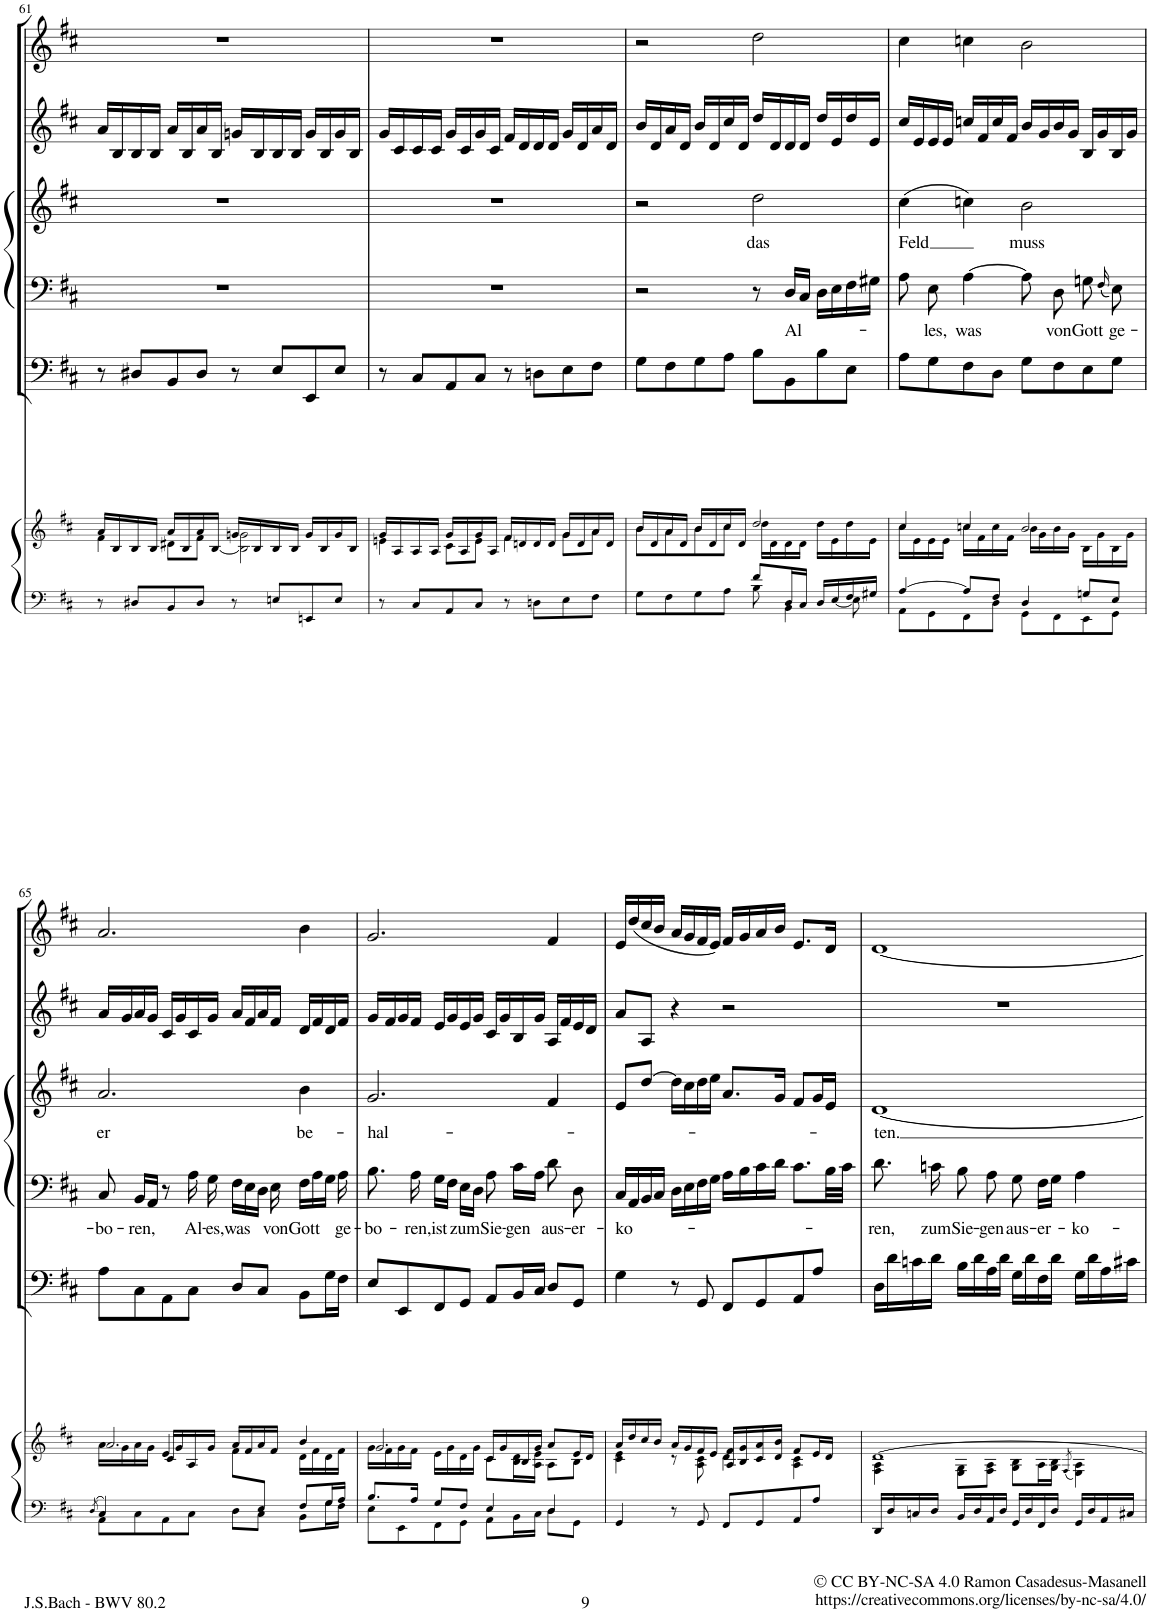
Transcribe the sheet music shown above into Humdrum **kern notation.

**kern	**kern	**kern	**kern	**text	**kern	**text	**kern	**kern
*part6	*part6	*part5	*part4	*part4	*part3	*part3	*part2	*part1
*staff7	*staff6	*staff5	*staff4	*staff4	*staff3	*staff3	*staff2	*staff1
*I"Piano reduction	*	*I"Continuo	*I"Basso	*	*I"Soprano	*	*I"Violino I.II. e Viola in unisono	*I"Oboe
*I'Pno	*	*	*	*	*	*	*	*I'Ob
!!LO:PB:g=z
*clefF4	*clefG2	*clefF4	*clefF4	*	*clefG2	*	*clefG2	*clefG2
*k[f#c#]	*k[f#c#]	*k[f#c#]	*k[f#c#]	*	*k[f#c#]	*	*k[f#c#]	*k[f#c#]
*M4/4	*M4/4	*M4/4	*M4/4	*	*M4/4	*	*M4/4	*M4/4
*met(c)	*met(c)	*met(c)	*met(c)	*	*met(c)	*	*met(c)	*met(c)
=61	=61	=61	=61	=61	=61	=61	=61	=61
*	*^	*	*	*	*	*	*	*
8r	16a/LL	4f#\	8r	1r	.	1r	.	16a/LL	1r
.	16B/	.	.	.	.	.	.	16B/	.
8D#X/L	16B/	.	8D#X/L	.	.	.	.	16B/	.
.	16B/JJ	.	.	.	.	.	.	16B/JJ	.
8BB/	16a/LL	8d#X\L	8BB/	.	.	.	.	16a/LL	.
.	16B/	.	.	.	.	.	.	16B/	.
8D#/J	16a/	8f#\J	8D#/J	.	.	.	.	16a/	.
.	[<16B/JJ	.	.	.	.	.	.	16B/JJ	.
8r	16gn/LL	2B\] 2g\	8r	.	.	.	.	16gn/LL	.
.	16B/	.	.	.	.	.	.	16B/	.
8En/L	16B/	.	8E/L	.	.	.	.	16B/	.
.	16B/JJ	.	.	.	.	.	.	16B/JJ	.
8EEn/	16g/LL	.	8EE/	.	.	.	.	16g/LL	.
.	16B/	.	.	.	.	.	.	16B/	.
8E/J	16g/	.	8E/J	.	.	.	.	16g/	.
.	16B/JJ	.	.	.	.	.	.	16B/JJ	.
=62	=62	=62	=62	=62	=62	=62	=62	=62	=62
8r	16g/LL	4en\	8r	1r	.	1r	.	16g/LL	1r
.	16A/	.	.	.	.	.	.	16c#/	.
8C#/L	16A/	.	8C#/L	.	.	.	.	16c#/	.
.	16A/JJ	.	.	.	.	.	.	16c#/JJ	.
8AA/	16g/LL	8c#\L	8AA/	.	.	.	.	16g/LL	.
.	16A/	.	.	.	.	.	.	16c#/	.
8C#/J	16g/	8e\J	8C#/J	.	.	.	.	16g/	.
.	16A/JJ	.	.	.	.	.	.	16c#/JJ	.
8r	16f#/LL	4f#\	8r	.	.	.	.	16f#/LL	.
.	16dn/	.	.	.	.	.	.	16d/	.
8Dn\L	16d/	.	8Dn\L	.	.	.	.	16d/	.
.	16d/JJ	.	.	.	.	.	.	16d/JJ	.
8E\	16g/LL	8g\L	8E\	.	.	.	.	16g/LL	.
.	16d/	.	.	.	.	.	.	16d/	.
8F#\J	16a/	8a\J	8F#\J	.	.	.	.	16a/	.
.	16d/JJ	.	.	.	.	.	.	16d/JJ	.
=63	=63	=63	=63	=63	=63	=63	=63	=63	=63
*^	*	*	*	*	*	*	*	*	*
2ryy	8G\L	16b/LL	8b\L	8G\L	2r	.	2r	.	16b/LL	2r
.	.	16d/	.	.	.	.	.	.	16d/	.
.	8F#\	16a/	8a\	8F#\	.	.	.	.	16a/	.
.	.	16d/JJ	.	.	.	.	.	.	16d/JJ	.
.	8G\	16b/LL	8b\	8G\	.	.	.	.	16b/LL	.
.	.	16d/	.	.	.	.	.	.	16d/	.
.	8A\J	16cc#/	8cc#\J	8A\J	.	.	.	.	16cc#/	.
.	.	16d/JJ	.	.	.	.	.	.	16d/JJ	.
!	!	!	!	!	!	!	!	!LO:LY:b	!	!
8f#/L	8B\	2dd/	16dd\LL	8B\L	8r	.	2dd\	das	16dd/LL	2dd\
.	.	.	16d\	.	.	.	.	.	16d/	.
!	!	!	!	!	!	!LO:LY:b	!	!	!	!
16D/L	4BB\	.	16d\	8BB\	16D/LL	Al-	.	.	16d/	.
16C#/JJ	.	.	16d\JJ	.	16C#/JJ	.	.	.	16d/JJ	.
16D/LL	.	.	16dd\LL	8B\	16D\LL	.	.	.	16dd/LL	.
[<16E/	.	.	16e\	.	16E\	.	.	.	16e/	.
16F#/	8E\]	.	16dd\	8E\J	16F#\	.	.	.	16dd/	.
16G#X/JJ	.	.	16e\JJ	.	16G#X\JJ	.	.	.	16e/JJ	.
=64	=64	=64	=64	=64	=64	=64	=64	=64	=64	=64
!	!	!	!	!	!	!	!	!LO:LY:b	!	!
[4A/	8AA\L	4cc#/	16cc#\LL	8A\L	8A\	.	(4cc#\	Feld	16cc#/LL	4cc#\
.	.	.	16e\	.	.	.	.	.	16e/	.
!	!	!	!	!	!	!LO:LY:b	!	!	!	!
.	8GG\	.	16e\	8G\	8E\	-les,	.	.	16e/	.
.	.	.	16e\JJ	.	.	.	.	.	16e/JJ	.
!	!	!	!	!	!	!LO:LY:b	!	!	!	!
8A/L]	8FF#\	4ccn/	16cc\LL	8F#\	[4A\	was	4ccn\)	.	16ccn/LL	4ccn\
.	.	.	16f#\	.	.	.	.	.	16f#/	.
8F#/J	8D\J	.	16cc\	8D\J	.	.	.	.	16cc/	.
.	.	.	16f#\JJ	.	.	.	.	.	16f#/JJ	.
!	!	!	!	!	!	!	!	!LO:LY:b	!	!
4D/	8GG\L	2b/	16b\LL	8G\L	8A\]	.	2b\	muss	16b/LL	2b\
.	.	.	16g\	.	.	.	.	.	16g/	.
!	!	!	!	!	!	!LO:LY:b	!	!	!	!
.	8FF#\	.	16b\	8F#\	8D\	von	.	.	16b/	.
.	.	.	16g\JJ	.	.	.	.	.	16g/JJ	.
!	!	!	!	!	!	!LO:LY:b	!	!	!	!
8Gn/L	8EE\	.	16B\LL	8E\	8Gn\	Gott	.	.	16B/LL	.
.	.	.	16g\	.	.	.	.	.	16g/	.
.	.	.	.	.	(16qF#/	.	.	.	.	.
!	!	!	!	!	!	!LO:LY:b	!	!	!	!
8E/J	8GG\J	.	16B\	8G\J	8E\)	ge-	.	.	16B/	.
.	.	.	16g\JJ	.	.	.	.	.	16g/JJ	.
*	*	*v	*v	*	*	*	*	*	*	*
!!LO:LB:g=z
=65	=65	=65	=65	=65	=65	=65	=65	=65	=65
8qD/	.	.	.	.	.	.	.	.	.
*	*	*^	*	*	*	*	*	*	*
*	*	*	*^	*	*	*	*	*	*	*
!	!	!	!	!	!	!	!LO:LY:b	!	!LO:LY:b	!	!
4C#/	8AA\L	2.a/	16a\LL	4ryy	8A\L	8C#/	bo-	2.a/	er	16a/LL	2.a/
.	.	.	16g\	.	.	.	.	.	.	16g/	.
!	!	!	!	!	!	!	!LO:LY:b	!	!	!	!
.	8C#\	.	16a\	.	8C#\	16BB/LL	ren,	.	.	16a/	.
.	.	.	16g\JJ	.	.	16AA/JJ	.	.	.	16g/JJ	.
4.ryy	8AA\	.	16c#/LL	4e/	8AA\	8r	.	.	.	16c#/LL	.
.	.	.	16g/	.	.	.	.	.	.	16g/	.
!	!	!	!	!	!	!	!LO:LY:b	!	!	!	!
.	8C#\J	.	16A/	.	8C#\J	16A\	Al-	.	.	16c#/	.
!	!	!	!	!	!	!	!LO:LY:b	!	!	!	!
.	.	.	16g/JJ	.	.	16G\	-es,	.	.	16g/JJ	.
!	!	!	!	!	!	!	!LO:LY:b	!	!	!	!
.	8D\L	.	16a/LL	8f#\L	8D/L	16F#\LL	was	.	.	16a/LL	.
.	.	.	16f#/	.	.	16E\	.	.	.	16f#/	.
8E/J	8C#\J	.	16a/	4.ryy	8C#/J	16D\JJ	.	.	.	16a/	.
!	!	!	!	!	!	!	!LO:LY:b	!	!	!	!
.	.	.	16f#/JJ	.	.	16E\	von	.	.	16f#/JJ	.
!	!	!	!	!	!	!	!LO:LY:b	!	!LO:LY:b	!	!
8F#/L	8BB\L	4b/	16d\LL	.	8BB\L	16F#\LL	Gott	4b\	be-	16d/LL	4b\
.	.	.	16f#\	.	.	16A\	.	.	.	16f#/	.
16G/L	16G\L	.	16d\	.	16G\L	16G\JJ	.	.	.	16d/	.
!	!	!	!	!	!	!	!LO:LY:b	!	!	!	!
16A/JJ	16F#\JJ	.	16f#\JJ	.	16F#\JJ	16A\	ge-	.	.	16f#/JJ	.
=66	=66	=66	=66	=66	=66	=66	=66	=66	=66	=66	=66
!	!	!	!	!	!	!	!LO:LY:b	!	!LO:LY:b	!	!
8.B/L	8E\L	2.g/	16g\LL	2ryy	8E/L	8.B\	bo-	2.g/	hal-	16g/LL	2.g/
.	.	.	16f#\	.	.	.	.	.	.	16f#/	.
.	8EE\	.	16g\	.	8EE/	.	.	.	.	16g/	.
!	!	!	!	!	!	!	!LO:LY:b	!	!	!	!
16A/Jk	.	.	16f#\JJ	.	.	16A\	ren,	.	.	16f#/JJ	.
!	!	!	!	!	!	!	!LO:LY:b	!	!	!	!
8G/L	8FF#\	.	16e\LL	.	8FF#/	16G\LL	ist	.	.	16e/LL	.
.	.	.	16g\	.	.	16F#\JJ	.	.	.	16g/	.
!	!	!	!	!	!	!	!LO:LY:b	!	!	!	!
8F#/J	8GG\J	.	16d\	.	8GG/J	16E\LL	zum	.	.	16e/	.
.	.	.	16g\JJ	.	.	16D\JJ	.	.	.	16g/JJ	.
!	!	!	!	!	!	!	!LO:LY:b	!	!	!	!
4E/	8AA\L	.	8c#\L	16c#/LL	8AA/L	8A\	Sie-	.	.	16c#/LL	.
.	.	.	.	16g/	.	.	.	.	.	16g/	.
!	!	!	!	!	!	!	!LO:LY:b	!	!	!	!
.	16BB\L	.	16B\ 16d\L	16B/	16BB/L	16c#\LL	gen	.	.	16B/	.
.	16C#\JJ	.	16A\ 16e\JJ	16g/JJ	16C#/JJ	16A\JJ	.	.	.	16g/JJ	.
!	!	!	!	!	!	!	!LO:LY:b	!	!	!	!
4D/	8D\L	8a/L	8A\L	4ryy	8D/L	8d\	aus-	4f#/	.	16A/LL	4f#/
.	.	.	.	.	.	.	.	.	.	16f#/	.
!	!	!	!	!	!	!	!LO:LY:b	!	!	!	!
.	8GG\J	16e/L	8B\J	.	8GG/J	8D\	er-	.	.	16e/	.
.	.	16d/JJ	.	.	.	.	.	.	.	16d/JJ	.
*v	*v	*	*	*	*	*	*	*	*	*	*
*	*	*v	*v	*	*	*	*	*	*	*
=67	=67	=67	=67	=67	=67	=67	=67	=67	=67
!	!	!	!	!	!LO:LY:b	!	!	!	!
4GG/	16a/LL	4c#\ 4e\	4G\	16C#/LL	ko-	8e/L	.	8a/L	16e/LL
.	16dd/	.	.	16AA/	.	.	.	.	(16dd/
.	16cc#/	.	.	16BB/	.	[8dd/J	.	8A/J	16cc#/
.	16b/JJ	.	.	16C#/JJ	.	.	.	.	16b/JJ
8r	16a/LL	8r	8r	16D\LL	.	16dd\LL]	.	4r	16a/LL
.	16g/	.	.	16E\	.	16cc#\	.	.	16g/
8GG/	16f#/	8A\ 8c#\	8GG/	16F#\	.	16dd\	.	.	16f#/
.	16e/JJ	.	.	16G\JJ	.	16ee\JJ	.	.	16e/JJ)
8FF#/L	16A/ 16f#/LL	4d\	8FF#/L	16A\LL	.	8.a/L	.	2r	16f#/LL
.	16B/ 16g/	.	.	16B\	.	.	.	.	16g/
8GG/	16c#/ 16a/	.	8GG/	16c#\	.	.	.	.	16a/
.	16d/ 16b/JJ	.	.	16d\JJ	.	16g/Jk	.	.	16b/JJ
8AA/	8f#/L	4A\ 4c#\	8AA/	8.c#\L	.	8f#/L	.	.	8.e/L
8A/J	16e/L	.	8A/J	.	.	16g/L	.	.	.
.	16d/JJ	.	.	32B\LL	.	16e/JJ	.	.	16d/Jk
.	.	.	.	32c#\JJJ	.	.	.	.	.
=68	=68	=68	=68	=68	=68	=68	=68	=68	=68
!	!	!	!	!	!LO:LY:b	!	!LO:LY:b	!	!
16DD/LL	[1d	4F#\ 4A\	16D\LL	8.d\	-ren,	[1d	-ten.	1r	[1d
16D/	.	.	16d\	.	.	.	.	.	.
16Cn/	.	.	16cn\	.	.	.	.	.	.
!	!	!	!	!	!LO:LY:b	!	!	!	!
16D/JJ	.	.	16d\JJ	16cn\	zum	.	.	.	.
!	!	!	!	!	!LO:LY:b	!	!	!	!
16BB/LL	.	8E\ 8G\L	16B\LL	8B\	Sie-	.	.	.	.
16D/	.	.	16d\	.	.	.	.	.	.
!	!	!	!	!	!LO:LY:b	!	!	!	!
16AA/	.	8F#\ 8A\J	16A\	8A\	gen	.	.	.	.
16D/JJ	.	.	16d\JJ	.	.	.	.	.	.
!	!	!	!	!	!LO:LY:b	!	!	!	!
16GG/LL	.	8G\ 8B\L	16G\LL	8G\	aus-	.	.	.	.
16D/	.	.	16d\	.	.	.	.	.	.
!	!	!	!	!	!LO:LY:b	!	!	!	!
16FF#/	.	16A\L	16F#\	16F#\LL	er-	.	.	.	.
16D/JJ	.	16G\ 16B\JJ	16d\JJ	16G\JJ	.	.	.	.	.
.	.	(8qF#/	.	.	.	.	.	.	.
!	!	!	!	!	!LO:LY:b	!	!	!	!
16GG/LL	.	4E\ 4A\)	16G\LL	4A\	-ko-	.	.	.	.
16D/	.	.	16d\	.	.	.	.	.	.
16AA/	.	.	16A\	.	.	.	.	.	.
16C#X/JJ	.	.	16c#X\JJ	.	.	.	.	.	.
*	*v	*v	*	*	*	*	*	*	*
=	=	=	=	=	=	=	=	=
*-	*-	*-	*-	*-	*-	*-	*-	*-
